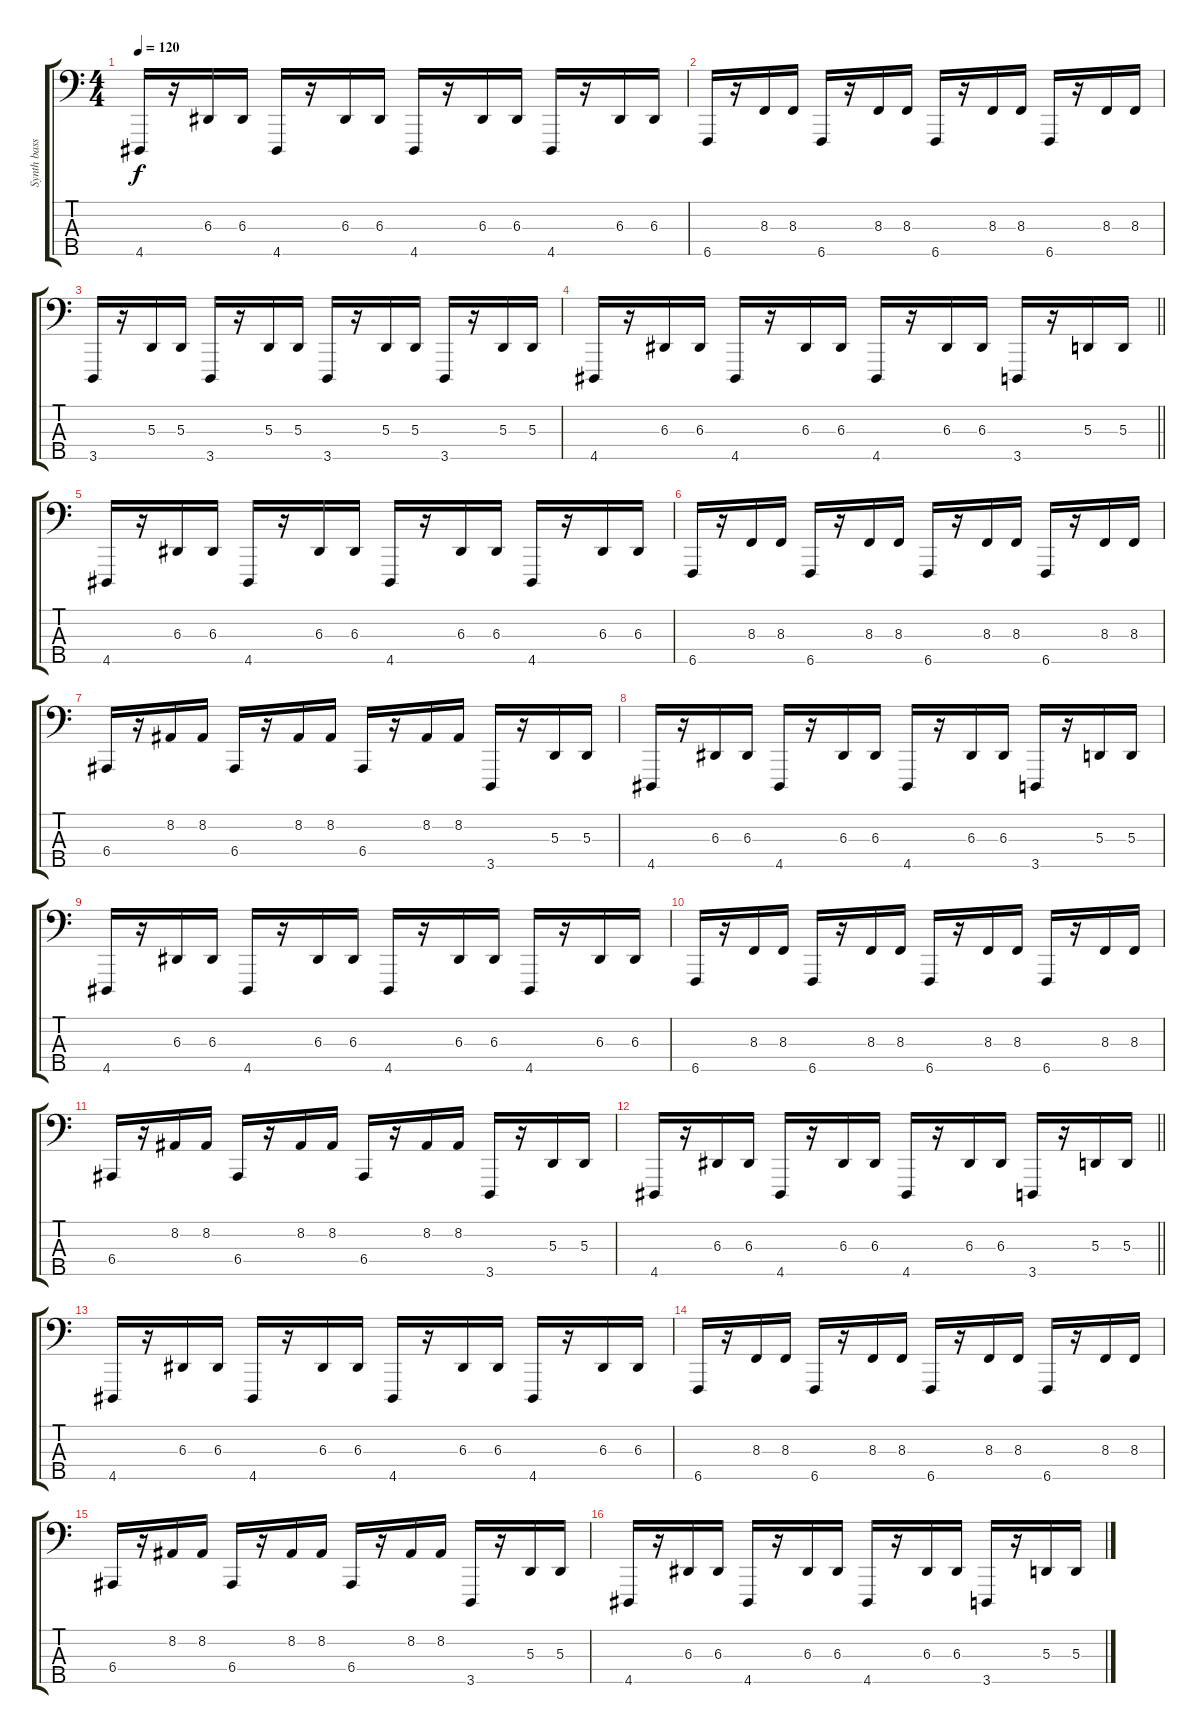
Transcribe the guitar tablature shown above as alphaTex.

\track ("Synth bass" "Synth bass") {instrument lead8bassandlead}
\staff {score tabs}
\tuning (G2 D2 A1 E1 B0) {hide}
\ts (4 4)
\tempo 120
\clef f4
\ks c
4.5.16{dy f} r.16 6.3.16 6.3.16 4.5.16 r.16 6.3.16 6.3.16 4.5.16 r.16 6.3.16 6.3.16 4.5.16 r.16 6.3.16 6.3.16 |
6.5.16 r.16 8.3.16 8.3.16 6.5.16 r.16 8.3.16 8.3.16 6.5.16 r.16 8.3.16 8.3.16 6.5.16 r.16 8.3.16 8.3.16 |
3.5.16 r.16 5.3.16 5.3.16 3.5.16 r.16 5.3.16 5.3.16 3.5.16 r.16 5.3.16 5.3.16 3.5.16 r.16 5.3.16 5.3.16 |
\barLineRight lightlight
4.5.16 r.16 6.3.16 6.3.16 4.5.16 r.16 6.3.16 6.3.16 4.5.16 r.16 6.3.16 6.3.16 3.5.16 r.16 5.3.16 5.3.16 |
4.5.16 r.16 6.3.16 6.3.16 4.5.16 r.16 6.3.16 6.3.16 4.5.16 r.16 6.3.16 6.3.16 4.5.16 r.16 6.3.16 6.3.16 |
6.5.16 r.16 8.3.16 8.3.16 6.5.16 r.16 8.3.16 8.3.16 6.5.16 r.16 8.3.16 8.3.16 6.5.16 r.16 8.3.16 8.3.16 |
6.4.16 r.16 8.2.16 8.2.16 6.4.16 r.16 8.2.16 8.2.16 6.4.16 r.16 8.2.16 8.2.16 3.5.16 r.16 5.3.16 5.3.16 |
4.5.16 r.16 6.3.16 6.3.16 4.5.16 r.16 6.3.16 6.3.16 4.5.16 r.16 6.3.16 6.3.16 3.5.16 r.16 5.3.16 5.3.16 |
4.5.16 r.16 6.3.16 6.3.16 4.5.16 r.16 6.3.16 6.3.16 4.5.16 r.16 6.3.16 6.3.16 4.5.16 r.16 6.3.16 6.3.16 |
6.5.16 r.16 8.3.16 8.3.16 6.5.16 r.16 8.3.16 8.3.16 6.5.16 r.16 8.3.16 8.3.16 6.5.16 r.16 8.3.16 8.3.16 |
6.4.16 r.16 8.2.16 8.2.16 6.4.16 r.16 8.2.16 8.2.16 6.4.16 r.16 8.2.16 8.2.16 3.5.16 r.16 5.3.16 5.3.16 |
\barLineRight lightlight
4.5.16 r.16 6.3.16 6.3.16 4.5.16 r.16 6.3.16 6.3.16 4.5.16 r.16 6.3.16 6.3.16 3.5.16 r.16 5.3.16 5.3.16 |
4.5.16 r.16 6.3.16 6.3.16 4.5.16 r.16 6.3.16 6.3.16 4.5.16 r.16 6.3.16 6.3.16 4.5.16 r.16 6.3.16 6.3.16 |
6.5.16 r.16 8.3.16 8.3.16 6.5.16 r.16 8.3.16 8.3.16 6.5.16 r.16 8.3.16 8.3.16 6.5.16 r.16 8.3.16 8.3.16 |
6.4.16 r.16 8.2.16 8.2.16 6.4.16 r.16 8.2.16 8.2.16 6.4.16 r.16 8.2.16 8.2.16 3.5.16 r.16 5.3.16 5.3.16 |
4.5.16 r.16 6.3.16 6.3.16 4.5.16 r.16 6.3.16 6.3.16 4.5.16 r.16 6.3.16 6.3.16 3.5.16 r.16 5.3.16 5.3.16
